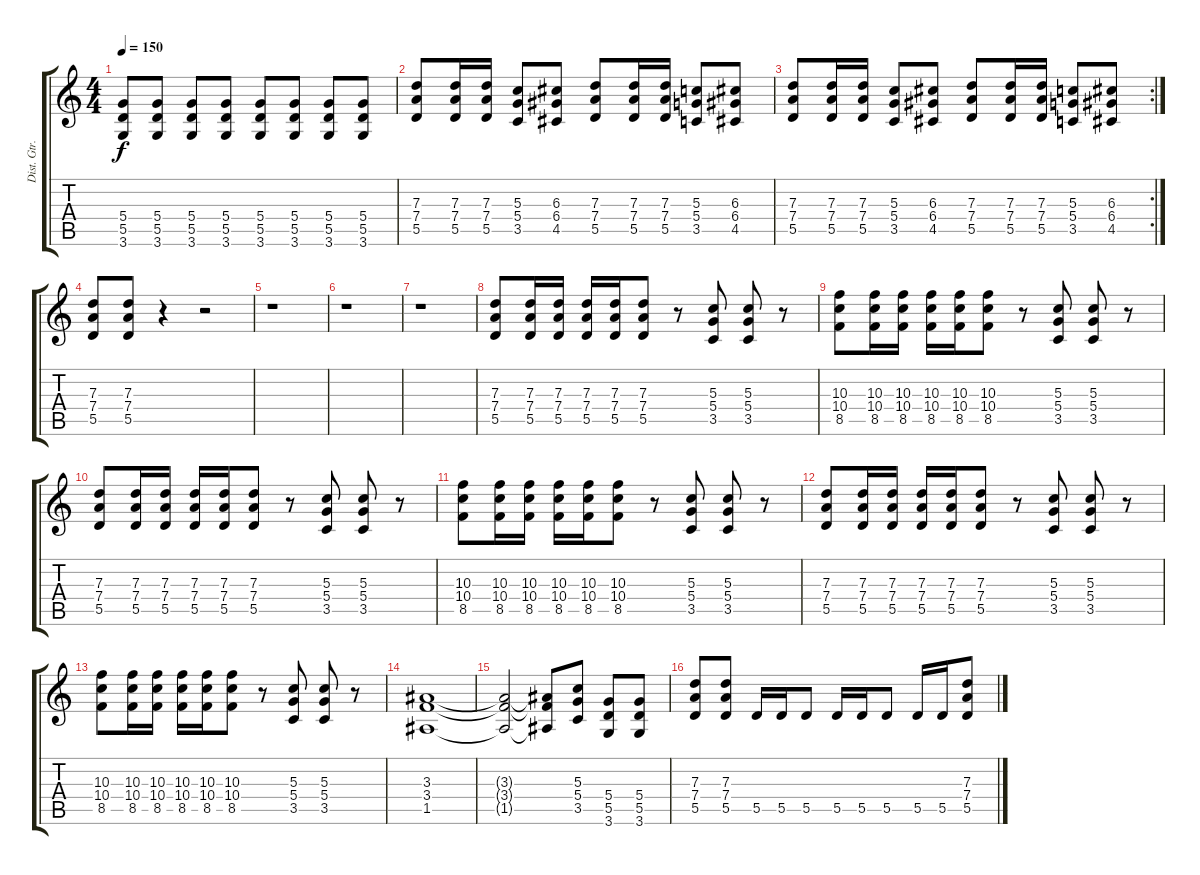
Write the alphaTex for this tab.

\track ("Dist. Gtr." "Dist. Gtr.") {instrument distortionguitar}
\staff {score tabs}
\tuning (E4 B3 G3 D3 A2 E2) {hide}
\ts (4 4)
\tempo 150
\clef g2
\ks c
(5.4 5.5 3.6).8{dy f} (5.4 5.5 3.6).8 (5.4 5.5 3.6).8 (5.4 5.5 3.6).8 (5.4 5.5 3.6).8 (5.4 5.5 3.6).8 (5.4 5.5 3.6).8 (5.4 5.5 3.6).8 |
(7.3 7.4 5.5).8 (7.3 7.4 5.5).16 (7.3 7.4 5.5).16 (5.3 5.4 3.5).8 (6.3 6.4 4.5).8 (7.3 7.4 5.5).8 (7.3 7.4 5.5).16 (7.3 7.4 5.5).16 (5.3 5.4 3.5).8 (6.3 6.4 4.5).8 |
\rc 2
(7.3 7.4 5.5).8 (7.3 7.4 5.5).16 (7.3 7.4 5.5).16 (5.3 5.4 3.5).8 (6.3 6.4 4.5).8 (7.3 7.4 5.5).8 (7.3 7.4 5.5).16 (7.3 7.4 5.5).16 (5.3 5.4 3.5).8 (6.3 6.4 4.5).8 |
(7.3 7.4 5.5).8 (7.3 7.4 5.5).8 r.4 r.2 |
r.1 |
r.1 |
r.1 |
(7.3 7.4 5.5).8 (7.3 7.4 5.5).16 (7.3 7.4 5.5).16 (7.3 7.4 5.5).16 (7.3 7.4 5.5).16 (7.3 7.4 5.5).8 r.8 (5.3 5.4 3.5).8 (5.3 5.4 3.5).8 r.8 |
(10.3 10.4 8.5).8 (10.3 10.4 8.5).16 (10.3 10.4 8.5).16 (10.3 10.4 8.5).16 (10.3 10.4 8.5).16 (10.3 10.4 8.5).8 r.8 (5.3 5.4 3.5).8 (5.3 5.4 3.5).8 r.8 |
(7.3 7.4 5.5).8 (7.3 7.4 5.5).16 (7.3 7.4 5.5).16 (7.3 7.4 5.5).16 (7.3 7.4 5.5).16 (7.3 7.4 5.5).8 r.8 (5.3 5.4 3.5).8 (5.3 5.4 3.5).8 r.8 |
(10.3 10.4 8.5).8 (10.3 10.4 8.5).16 (10.3 10.4 8.5).16 (10.3 10.4 8.5).16 (10.3 10.4 8.5).16 (10.3 10.4 8.5).8 r.8 (5.3 5.4 3.5).8 (5.3 5.4 3.5).8 r.8 |
(7.3 7.4 5.5).8 (7.3 7.4 5.5).16 (7.3 7.4 5.5).16 (7.3 7.4 5.5).16 (7.3 7.4 5.5).16 (7.3 7.4 5.5).8 r.8 (5.3 5.4 3.5).8 (5.3 5.4 3.5).8 r.8 |
(10.3 10.4 8.5).8 (10.3 10.4 8.5).16 (10.3 10.4 8.5).16 (10.3 10.4 8.5).16 (10.3 10.4 8.5).16 (10.3 10.4 8.5).8 r.8 (5.3 5.4 3.5).8 (5.3 5.4 3.5).8 r.8 |
(3.3 3.4 1.5).1 |
(3.3{t} 3.4{t} 1.5{t}).2 (3.3{t} 3.4{t} 1.5{t}).8 (5.3 5.4 3.5).8 (5.4 5.5 3.6).8 (5.4 5.5 3.6).8 |
(7.3 7.4 5.5).8 (7.3 7.4 5.5).8 5.5.16 5.5.16 5.5.8 5.5.16 5.5.16 5.5.8 5.5.16 5.5.16 (7.3 7.4 5.5).8
